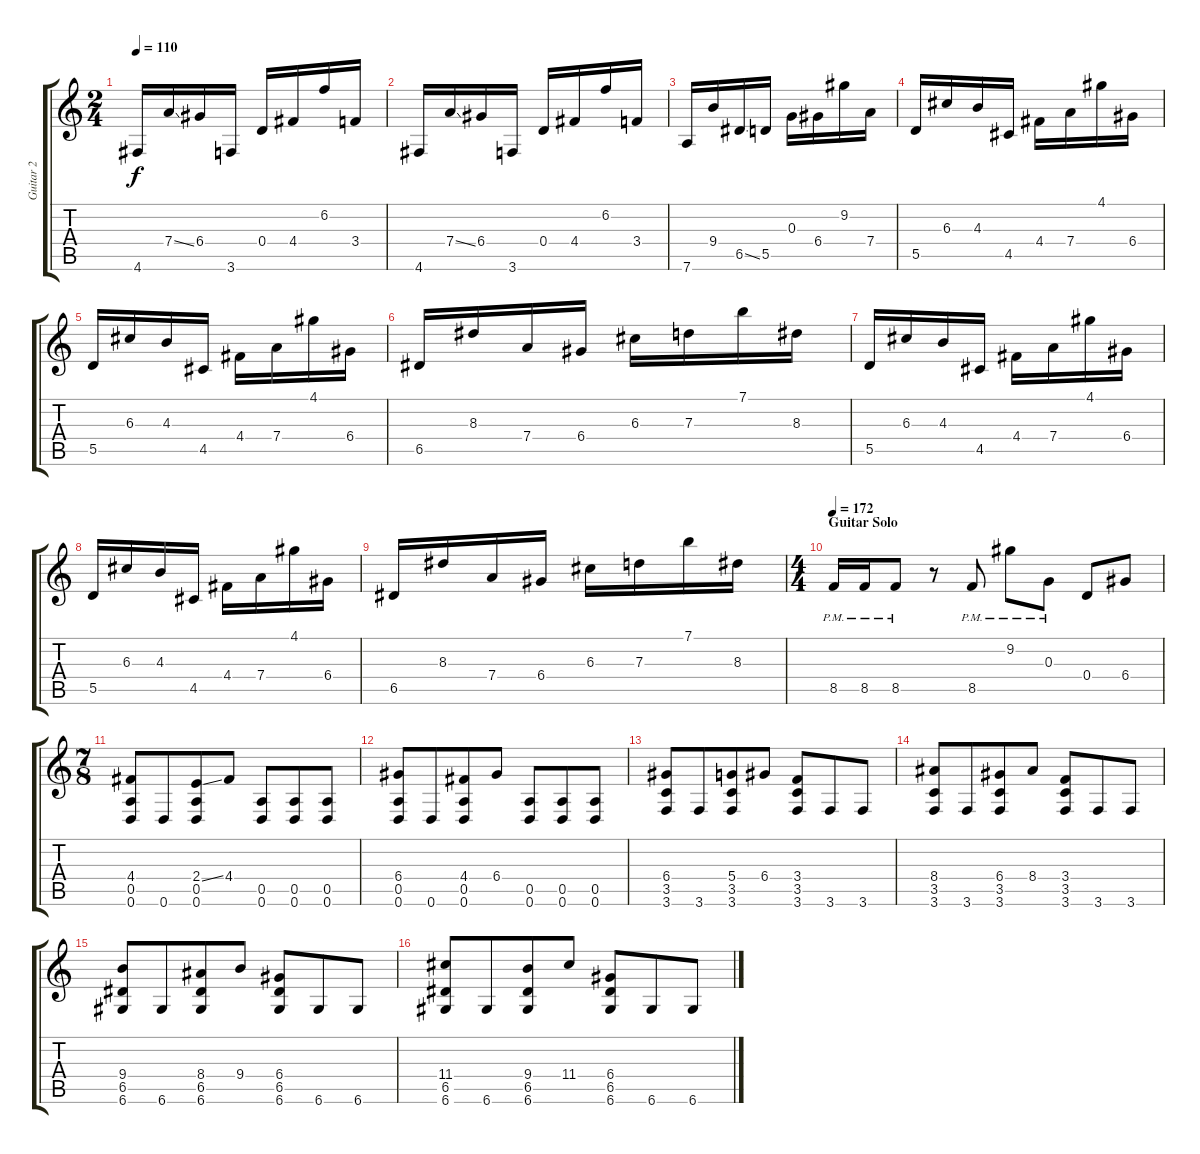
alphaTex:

\track ("Guitar 2" "Guitar 2") {instrument distortionguitar}
\staff {score tabs}
\tuning (E4 B3 G3 D3 A2 D2) {hide}
\ts (2 4)
\tempo 110
\clef g2
\ks c
4.6.16{dy f} 7.4{ss}.16 6.4.16 3.6.16 0.4.16 4.4.16 6.2.16 3.4.16 |
4.6.16 7.4{ss}.16 6.4.16 3.6.16 0.4.16 4.4.16 6.2.16 3.4.16 |
7.6.16 9.4.16 6.5{ss}.16 5.5.16 0.3.16 6.4.16 9.2.16 7.4.16 |
5.5.16 6.3.16 4.3.16 4.5.16 4.4.16 7.4.16 4.1.16 6.4.16 |
5.5.16 6.3.16 4.3.16 4.5.16 4.4.16 7.4.16 4.1.16 6.4.16 |
6.5.16 8.3.16 7.4.16 6.4.16 6.3.16 7.3.16 7.1.16 8.3.16 |
5.5.16 6.3.16 4.3.16 4.5.16 4.4.16 7.4.16 4.1.16 6.4.16 |
5.5.16 6.3.16 4.3.16 4.5.16 4.4.16 7.4.16 4.1.16 6.4.16 |
6.5.16 8.3.16 7.4.16 6.4.16 6.3.16 7.3.16 7.1.16 8.3.16 |
\ts (4 4)
\section ("" "Guitar Solo")
\tempo 172
8.5{pm}.16 8.5{pm}.16 8.5{pm}.8 r.8 8.5{pm}.8 9.2{pm}.8 0.3{pm}.8 0.4.8 6.4.8 |
\ts (7 8)
(4.4 0.5 0.6).8 0.6.8 (2.4{ss} 0.5 0.6).8 4.4.8 (0.5 0.6).8 (0.5 0.6).8 (0.5 0.6).8 |
(6.4 0.5 0.6).8 0.6.8 (4.4 0.5 0.6).8 6.4.8 (0.5 0.6).8 (0.5 0.6).8 (0.5 0.6).8 |
(6.4 3.5 3.6).8 3.6.8 (5.4 3.5 3.6).8 6.4.8 (3.4 3.5 3.6).8 3.6.8 3.6.8 |
(8.4 3.5 3.6).8 3.6.8 (6.4 3.5 3.6).8 8.4.8 (3.4 3.5 3.6).8 3.6.8 3.6.8 |
(9.4 6.5 6.6).8 6.6.8 (8.4 6.5 6.6).8 9.4.8 (6.4 6.5 6.6).8 6.6.8 6.6.8 |
(11.4 6.5 6.6).8 6.6.8 (9.4 6.5 6.6).8 11.4.8 (6.4 6.5 6.6).8 6.6.8 6.6.8
